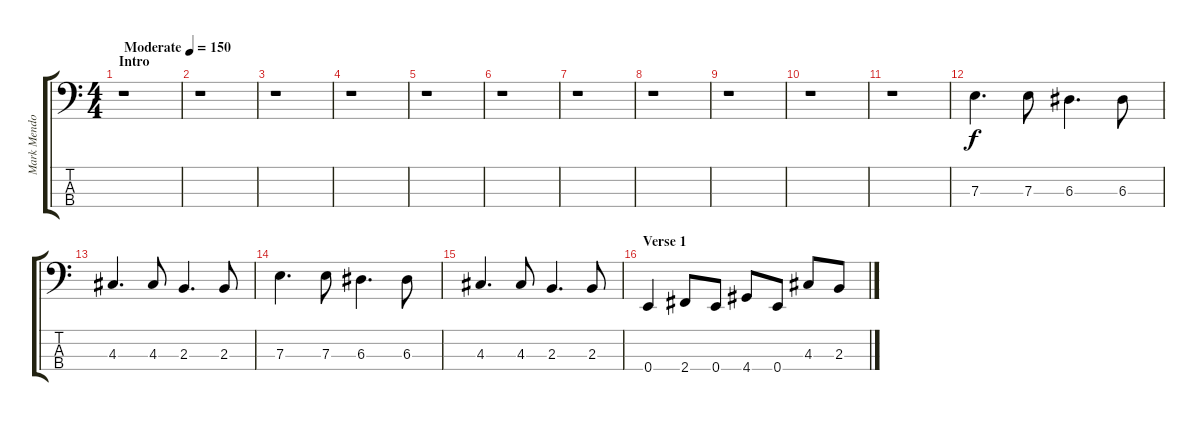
\track ("Mark Mendoza - Bass" "Mark Mendo") {instrument electricbasspick}
\staff {score tabs}
\tuning (G2 D2 A1 E1) {hide}
\ts (4 4)
\section ("" "Intro")
\tempo (150 "Moderate")
\clef f4
\ks c
r.1{dy f instrument electricbasspick} |
r.1 |
r.1 |
r.1 |
r.1 |
r.1 |
r.1 |
r.1 |
r.1 |
r.1 |
r.1 |
7.3.4{d} 7.3.8 6.3.4{d} 6.3.8 |
4.3.4{d} 4.3.8 2.3.4{d} 2.3.8 |
7.3.4{d} 7.3.8 6.3.4{d} 6.3.8 |
4.3.4{d} 4.3.8 2.3.4{d} 2.3.8 |
\section ("" "Verse 1")
0.4.4 2.4.8 0.4.8 4.4.8 0.4.8 4.3.8 2.3.8
